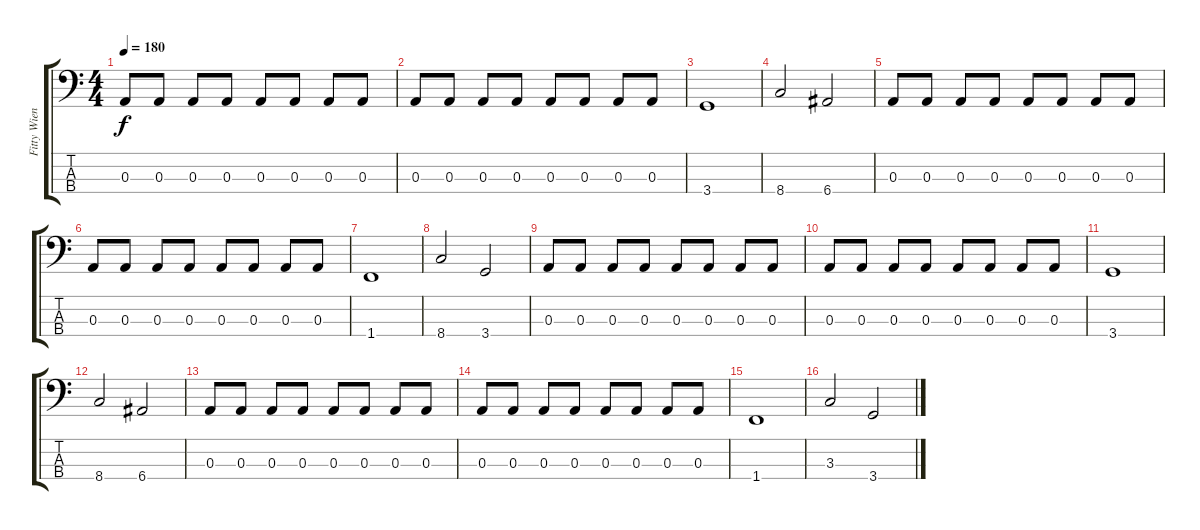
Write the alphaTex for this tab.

\track ("Fitty Wienhold" "Fitty Wien") {instrument electricbassfinger}
\staff {score tabs}
\tuning (G2 D2 A1 E1) {hide}
\ts (4 4)
\tempo 180
\clef f4
\ks c
0.3.8{dy f} 0.3.8 0.3.8 0.3.8 0.3.8 0.3.8 0.3.8 0.3.8 |
0.3.8 0.3.8 0.3.8 0.3.8 0.3.8 0.3.8 0.3.8 0.3.8 |
3.4.1 |
8.4.2 6.4.2 |
0.3.8 0.3.8 0.3.8 0.3.8 0.3.8 0.3.8 0.3.8 0.3.8 |
0.3.8 0.3.8 0.3.8 0.3.8 0.3.8 0.3.8 0.3.8 0.3.8 |
1.4.1 |
8.4.2 3.4.2 |
0.3.8 0.3.8 0.3.8 0.3.8 0.3.8 0.3.8 0.3.8 0.3.8 |
0.3.8 0.3.8 0.3.8 0.3.8 0.3.8 0.3.8 0.3.8 0.3.8 |
3.4.1 |
8.4.2 6.4.2 |
0.3.8 0.3.8 0.3.8 0.3.8 0.3.8 0.3.8 0.3.8 0.3.8 |
0.3.8 0.3.8 0.3.8 0.3.8 0.3.8 0.3.8 0.3.8 0.3.8 |
1.4.1 |
3.3.2 3.4.2
